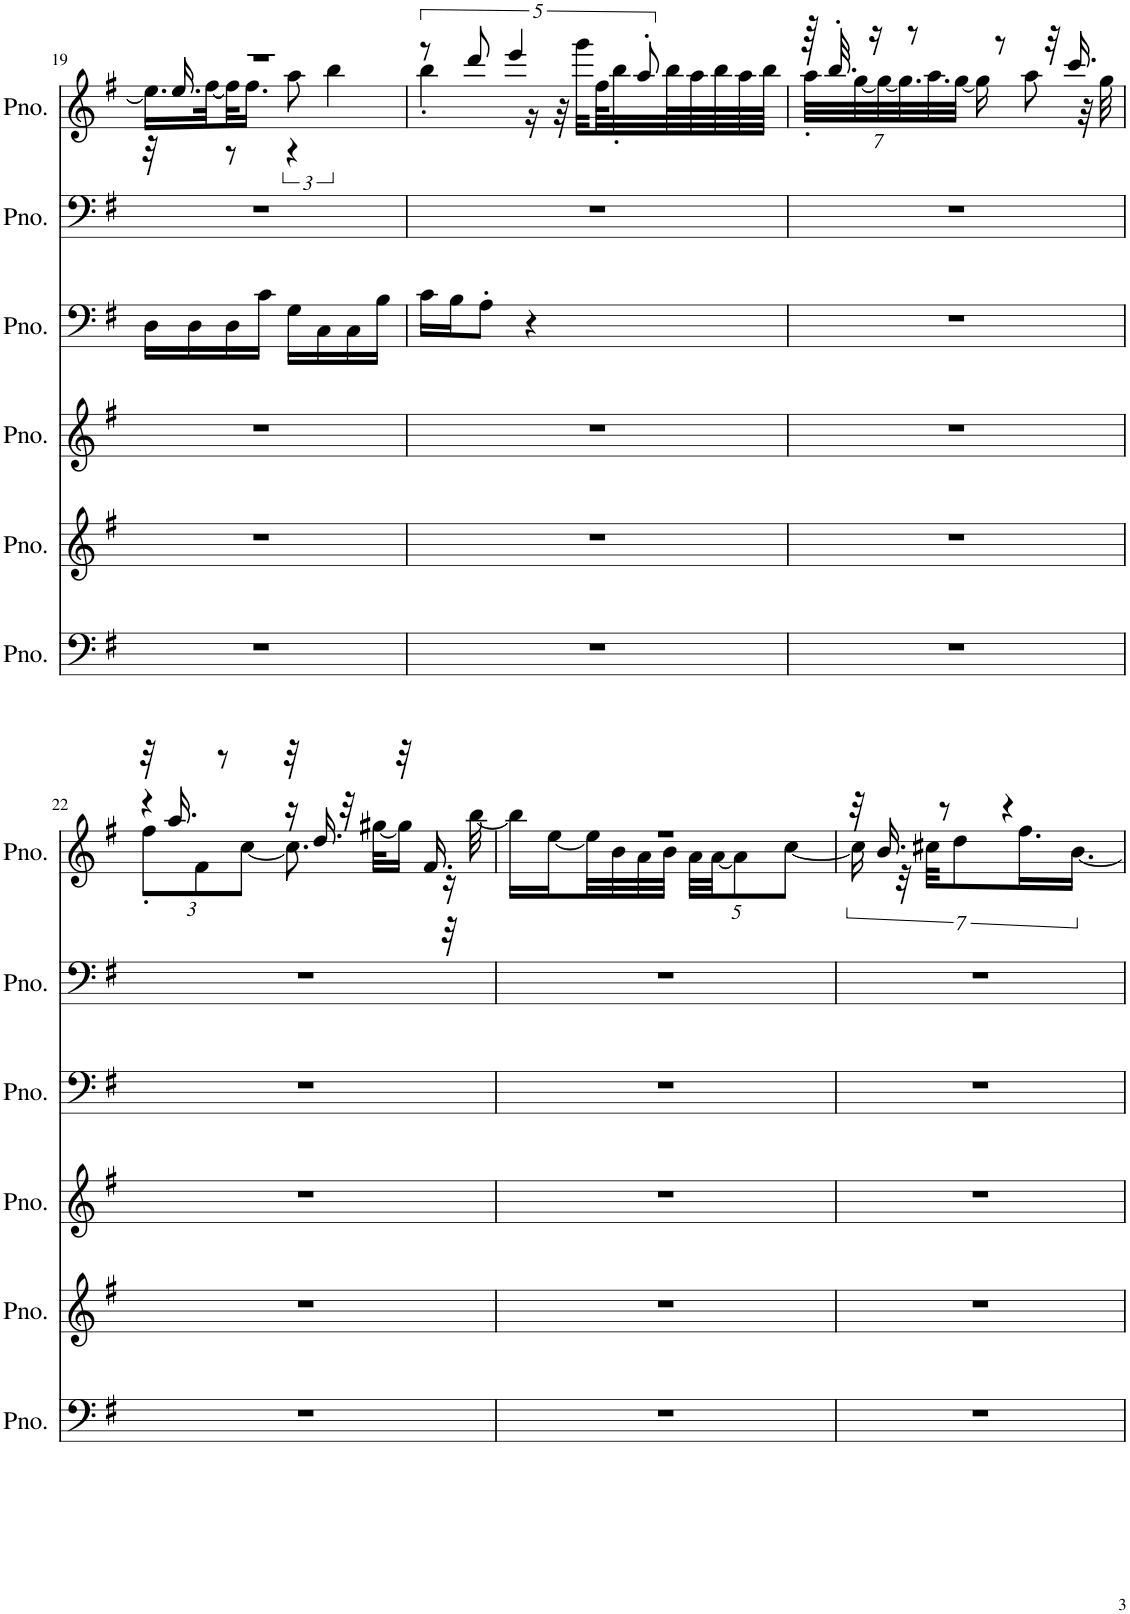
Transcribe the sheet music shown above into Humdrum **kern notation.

**kern	**kern	**kern	**kern	**kern	**kern
*part6	*part5	*part4	*part3	*part2	*part1
*staff6	*staff5	*staff4	*staff3	*staff2	*staff1
*I"Piano	*I"Piano	*I"Piano	*I"Piano	*I"Piano	*I"Piano
*I'Pno.	*I'Pno.	*I'Pno.	*I'Pno.	*I'Pno.	*I'Pno.
!!LO:PB:g=z
*clefF4	*clefG2	*clefG2	*clefF4	*clefF4	*clefG2
*k[f#]	*k[f#]	*k[f#]	*k[f#]	*k[f#]	*k[f#]
*M2/4	*M2/4	*M2/4	*M2/4	*M2/4	*M2/4
=19	=19	=19	=19	=19	=19
*	*	*	*	*	*^
*	*	*	*	*	*	*^
2r	2r	2r	16D\LL	2r	2r	16.ee\LL]	32r
.	.	.	.	.	.	.	16.ee/
.	.	.	16D\	.	.	.	.
.	.	.	.	.	.	[32ff#\L	.
.	.	.	16D\	.	.	32ff#\J]	8r
.	.	.	.	.	.	16.ff#\JJ	.
.	.	.	16c\JJ	.	.	.	.
.	.	.	16G\LL	.	.	12aa\	4r
.	.	.	16C\	.	.	.	.
.	.	.	.	.	.	6bb\	.
.	.	.	16C\	.	.	.	.
.	.	.	16B\JJ	.	.	.	.
*	*	*	*	*	*	*v	*v
=20	=20	=20	=20	=20	=20	=20
2r	2r	2r	16c\LL	2r	10r	4bb'\
.	.	.	16B\J	.	.	.
.	.	.	.	.	10ddd/	.
.	.	.	8A'\J	.	.	.
.	.	.	.	.	5eee/	.
.	.	.	4r	.	.	16r
.	.	.	.	.	.	32r
.	.	.	.	.	.	32ggg\LLL
.	.	.	.	.	.	64ff#\K
.	.	.	.	.	.	32bb'\
.	.	.	.	.	10aa'/	.
.	.	.	.	.	.	64bb\L
.	.	.	.	.	.	64aa\
.	.	.	.	.	.	64bb\
.	.	.	.	.	.	64aa\
.	.	.	.	.	.	64bb\JJJJ
=21	=21	=21	=21	=21	=21	=21
*	*	*	*	*	*	*Xbrackettup
2r	2r	2r	2r	2r	64r	28aa'\LLL
.	.	.	.	.	32.bb'/	.
.	.	.	.	.	.	[28gg\
.	.	.	.	.	16r	.
.	.	.	.	.	.	28gg\_
.	.	.	.	.	.	28.gg\]
.	.	.	.	.	8r	.
.	.	.	.	.	.	28.aa\
.	.	.	.	.	.	[28gg\JJJ
.	.	.	.	.	8r	16gg\]
.	.	.	.	.	.	8aa\
.	.	.	.	.	32r	.
.	.	.	.	.	16.ccc/	.
.	.	.	.	.	.	32r
.	.	.	.	.	.	32gg\
!!LO:LB:g=z
=22	=22	=22	=22	=22	=22	=22
*	*	*	*	*	*	*^
2r	2r	2r	2r	2r	32r	4r	12ff#'\L
.	.	.	.	.	16.aa/	.	.
.	.	.	.	.	.	.	12f#\
.	.	.	.	.	8r	.	.
.	.	.	.	.	.	.	[12cc\J
.	.	.	.	.	32r	16r	8.cc\]
.	.	.	.	.	16.dd/	.	.
.	.	.	.	.	.	32r	.
.	.	.	.	.	.	[32gg#X\KLL	.
.	.	.	.	.	32r	16gg#\JJ]	.
.	.	.	.	.	16.f#/	.	.
.	.	.	.	.	.	16r	32r
.	.	.	.	.	.	.	[32bb\
*	*	*	*	*	*	*v	*v
=23	=23	=23	=23	=23	=23	=23
2r	2r	2r	2r	2r	2r	16bb\LL]
.	.	.	.	.	.	[16ee\
.	.	.	.	.	.	32ee\L]
.	.	.	.	.	.	32b\
.	.	.	.	.	.	32a\
.	.	.	.	.	.	32b\JJJ
.	.	.	.	.	.	40a\LLL
.	.	.	.	.	.	[40a\JJ
.	.	.	.	.	.	10a\]
.	.	.	.	.	.	[10cc\J
=24	=24	=24	=24	=24	=24	=24
*	*	*	*	*	*	*brackettup
2r	2r	2r	2r	2r	32r	14cc\]
.	.	.	.	.	16.b/	.
.	.	.	.	.	.	28r
.	.	.	.	.	.	28cc#X\KKL
.	.	.	.	.	8r	.
.	.	.	.	.	.	7dd\
.	.	.	.	.	4r	.
.	.	.	.	.	.	4480ryy
.	.	.	.	.	.	14.ff#\L
.	.	.	.	.	.	[14.b\JJ
4480ryy	4480ryy	4480ryy	4480ryy	4480ryy	4480ryy	.
*	*	*	*	*	*v	*v
=	=	=	=	=	=
*-	*-	*-	*-	*-	*-
